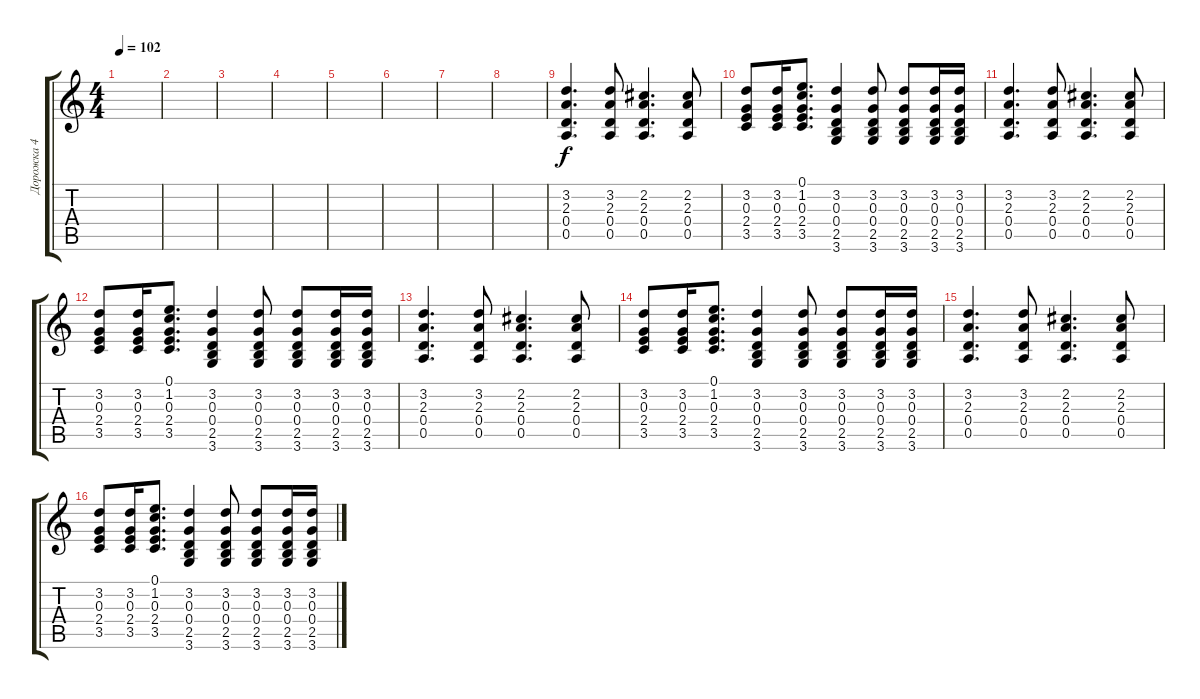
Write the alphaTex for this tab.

\track ("Дорожка 4" "Дорожка 4") {instrument electricguitarclean}
\staff {score tabs}
\tuning (E4 B3 G3 D3 A2 E2) {hide}
\ts (4 4)
\tempo 102
\clef g2
\ks c
|
|
|
|
|
|
|
|
(3.2 2.3 0.4 0.5).4{d} (3.2 2.3 0.4 0.5).8 (2.2 2.3 0.4 0.5).4{d} (2.2 2.3 0.4 0.5).8 |
(3.2 0.3 2.4 3.5).8 (3.2 0.3 2.4 3.5).16 (0.1 1.2 0.3 2.4 3.5).8{d} (3.2 0.3 0.4 2.5 3.6).4 (3.2 0.3 0.4 2.5 3.6).8 (3.2 0.3 0.4 2.5 3.6).8 (3.2 0.3 0.4 2.5 3.6).16 (3.2 0.3 0.4 2.5 3.6).16 |
(3.2 2.3 0.4 0.5).4{d} (3.2 2.3 0.4 0.5).8 (2.2 2.3 0.4 0.5).4{d} (2.2 2.3 0.4 0.5).8 |
(3.2 0.3 2.4 3.5).8 (3.2 0.3 2.4 3.5).16 (0.1 1.2 0.3 2.4 3.5).8{d} (3.2 0.3 0.4 2.5 3.6).4 (3.2 0.3 0.4 2.5 3.6).8 (3.2 0.3 0.4 2.5 3.6).8 (3.2 0.3 0.4 2.5 3.6).16 (3.2 0.3 0.4 2.5 3.6).16 |
(3.2 2.3 0.4 0.5).4{d} (3.2 2.3 0.4 0.5).8 (2.2 2.3 0.4 0.5).4{d} (2.2 2.3 0.4 0.5).8 |
(3.2 0.3 2.4 3.5).8 (3.2 0.3 2.4 3.5).16 (0.1 1.2 0.3 2.4 3.5).8{d} (3.2 0.3 0.4 2.5 3.6).4 (3.2 0.3 0.4 2.5 3.6).8 (3.2 0.3 0.4 2.5 3.6).8 (3.2 0.3 0.4 2.5 3.6).16 (3.2 0.3 0.4 2.5 3.6).16 |
(3.2 2.3 0.4 0.5).4{d} (3.2 2.3 0.4 0.5).8 (2.2 2.3 0.4 0.5).4{d} (2.2 2.3 0.4 0.5).8 |
(3.2 0.3 2.4 3.5).8 (3.2 0.3 2.4 3.5).16 (0.1 1.2 0.3 2.4 3.5).8{d} (3.2 0.3 0.4 2.5 3.6).4 (3.2 0.3 0.4 2.5 3.6).8 (3.2 0.3 0.4 2.5 3.6).8 (3.2 0.3 0.4 2.5 3.6).16 (3.2 0.3 0.4 2.5 3.6).16
